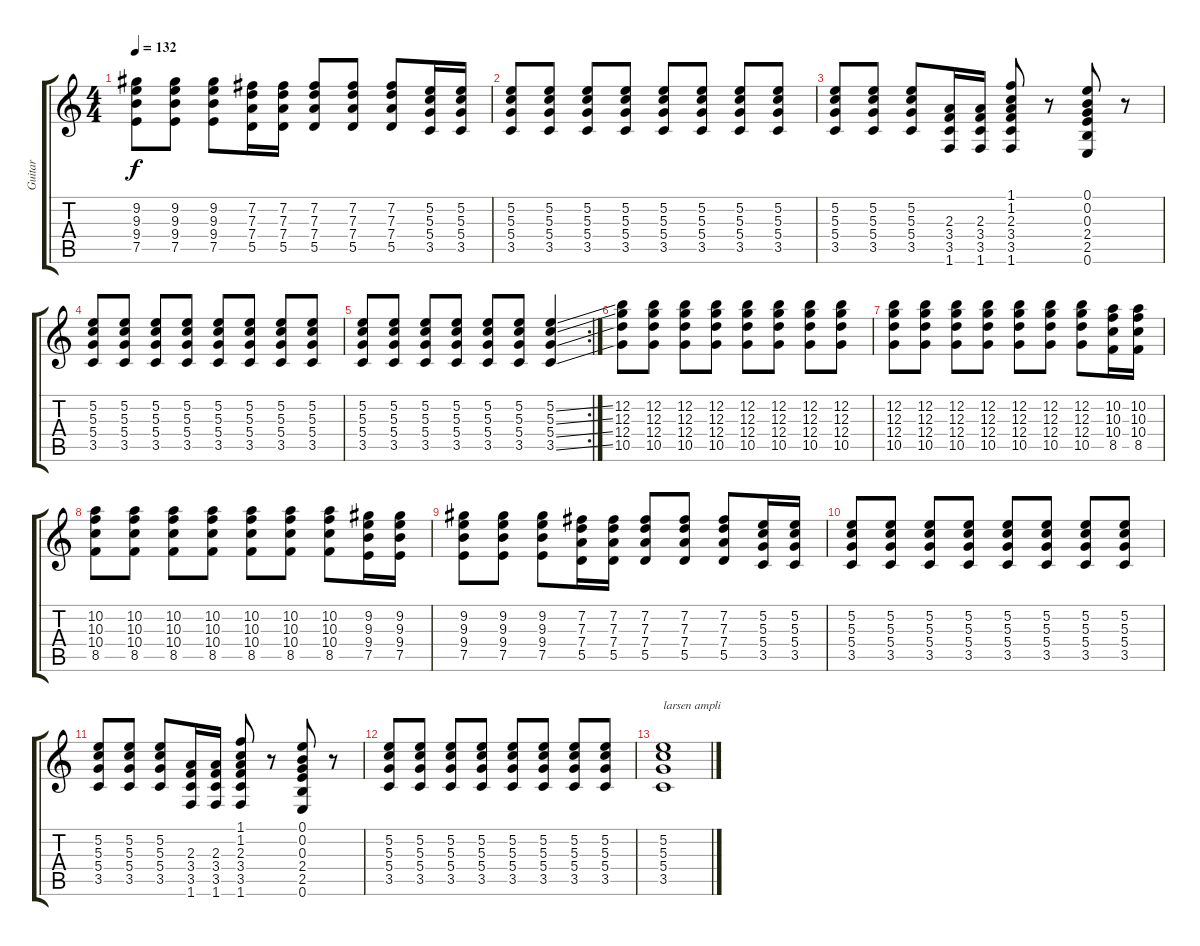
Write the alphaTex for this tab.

\track ("Guitar" "Guitar") {instrument distortionguitar}
\staff {score tabs}
\tuning (E4 B3 G3 D3 A2 E2) {hide}
\ts (4 4)
\tempo 132
\clef g2
\ks c
(9.2 9.3 9.4 7.5).8{dy f} (9.2 9.3 9.4 7.5).8 (9.2 9.3 9.4 7.5).8 (7.2 7.3 7.4 5.5).16 (7.2 7.3 7.4 5.5).16 (7.2 7.3 7.4 5.5).8 (7.2 7.3 7.4 5.5).8 (7.2 7.3 7.4 5.5).8 (5.2 5.3 5.4 3.5).16 (5.2 5.3 5.4 3.5).16 |
(5.2 5.3 5.4 3.5).8 (5.2 5.3 5.4 3.5).8 (5.2 5.3 5.4 3.5).8 (5.2 5.3 5.4 3.5).8 (5.2 5.3 5.4 3.5).8 (5.2 5.3 5.4 3.5).8 (5.2 5.3 5.4 3.5).8 (5.2 5.3 5.4 3.5).8 |
(5.2 5.3 5.4 3.5).8 (5.2 5.3 5.4 3.5).8 (5.2 5.3 5.4 3.5).8 (2.3 3.4 3.5 1.6).16 (2.3 3.4 3.5 1.6).16 (1.1 1.2 2.3 3.4 3.5 1.6).8 r.8 (0.1 0.2 0.3 2.4 2.5 0.6).8 r.8 |
(5.2 5.3 5.4 3.5).8 (5.2 5.3 5.4 3.5).8 (5.2 5.3 5.4 3.5).8 (5.2 5.3 5.4 3.5).8 (5.2 5.3 5.4 3.5).8 (5.2 5.3 5.4 3.5).8 (5.2 5.3 5.4 3.5).8 (5.2 5.3 5.4 3.5).8 |
\rc 2
(5.2 5.3 5.4 3.5).8 (5.2 5.3 5.4 3.5).8 (5.2 5.3 5.4 3.5).8 (5.2 5.3 5.4 3.5).8 (5.2 5.3 5.4 3.5).8 (5.2 5.3 5.4 3.5).8 (5.2{ss} 5.3{ss} 5.4{ss} 3.5{ss}).4 |
(12.2 12.3 12.4 10.5).8 (12.2 12.3 12.4 10.5).8 (12.2 12.3 12.4 10.5).8 (12.2 12.3 12.4 10.5).8 (12.2 12.3 12.4 10.5).8 (12.2 12.3 12.4 10.5).8 (12.2 12.3 12.4 10.5).8 (12.2 12.3 12.4 10.5).8 |
(12.2 12.3 12.4 10.5).8 (12.2 12.3 12.4 10.5).8 (12.2 12.3 12.4 10.5).8 (12.2 12.3 12.4 10.5).8 (12.2 12.3 12.4 10.5).8 (12.2 12.3 12.4 10.5).8 (12.2 12.3 12.4 10.5).8 (10.2 10.3 10.4 8.5).16 (10.2 10.3 10.4 8.5).16 |
(10.2 10.3 10.4 8.5).8 (10.2 10.3 10.4 8.5).8 (10.2 10.3 10.4 8.5).8 (10.2 10.3 10.4 8.5).8 (10.2 10.3 10.4 8.5).8 (10.2 10.3 10.4 8.5).8 (10.2 10.3 10.4 8.5).8 (9.2 9.3 9.4 7.5).16 (9.2 9.3 9.4 7.5).16 |
(9.2 9.3 9.4 7.5).8 (9.2 9.3 9.4 7.5).8 (9.2 9.3 9.4 7.5).8 (7.2 7.3 7.4 5.5).16 (7.2 7.3 7.4 5.5).16 (7.2 7.3 7.4 5.5).8 (7.2 7.3 7.4 5.5).8 (7.2 7.3 7.4 5.5).8 (5.2 5.3 5.4 3.5).16 (5.2 5.3 5.4 3.5).16 |
(5.2 5.3 5.4 3.5).8 (5.2 5.3 5.4 3.5).8 (5.2 5.3 5.4 3.5).8 (5.2 5.3 5.4 3.5).8 (5.2 5.3 5.4 3.5).8 (5.2 5.3 5.4 3.5).8 (5.2 5.3 5.4 3.5).8 (5.2 5.3 5.4 3.5).8 |
(5.2 5.3 5.4 3.5).8 (5.2 5.3 5.4 3.5).8 (5.2 5.3 5.4 3.5).8 (2.3 3.4 3.5 1.6).16 (2.3 3.4 3.5 1.6).16 (1.1 1.2 2.3 3.4 3.5 1.6).8 r.8 (0.1 0.2 0.3 2.4 2.5 0.6).8 r.8 |
(5.2 5.3 5.4 3.5).8 (5.2 5.3 5.4 3.5).8 (5.2 5.3 5.4 3.5).8 (5.2 5.3 5.4 3.5).8 (5.2 5.3 5.4 3.5).8 (5.2 5.3 5.4 3.5).8 (5.2 5.3 5.4 3.5).8 (5.2 5.3 5.4 3.5).8 |
(5.2 5.3 5.4 3.5).1{txt "larsen ampli"}
